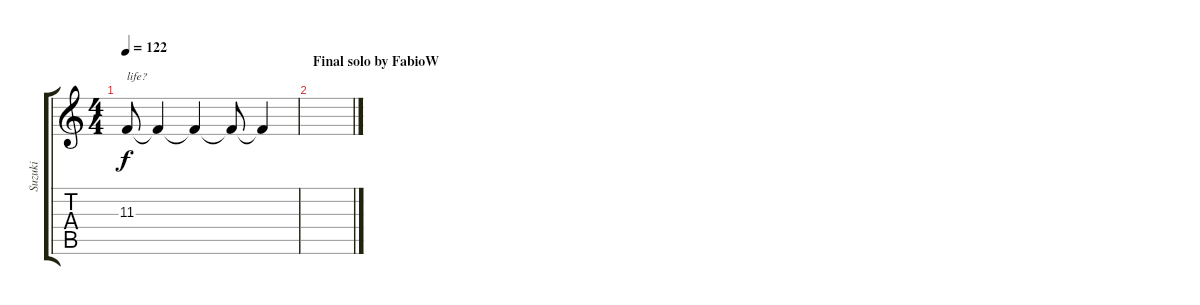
\track ("Suzuki" "Suzuki") {instrument oboe}
\staff {score tabs}
\tuning (Eb4 Bb3 Gb3 Db3 Ab2 Eb2) {hide}
\ts (4 4)
\tempo 122
\clef g2
\ks c
11.3.8{txt "life?" dy f} 11.3{t}.4 11.3{t}.4 11.3{t}.8 11.3{t}.4 |
\section ("" "Final solo by FabioW")
